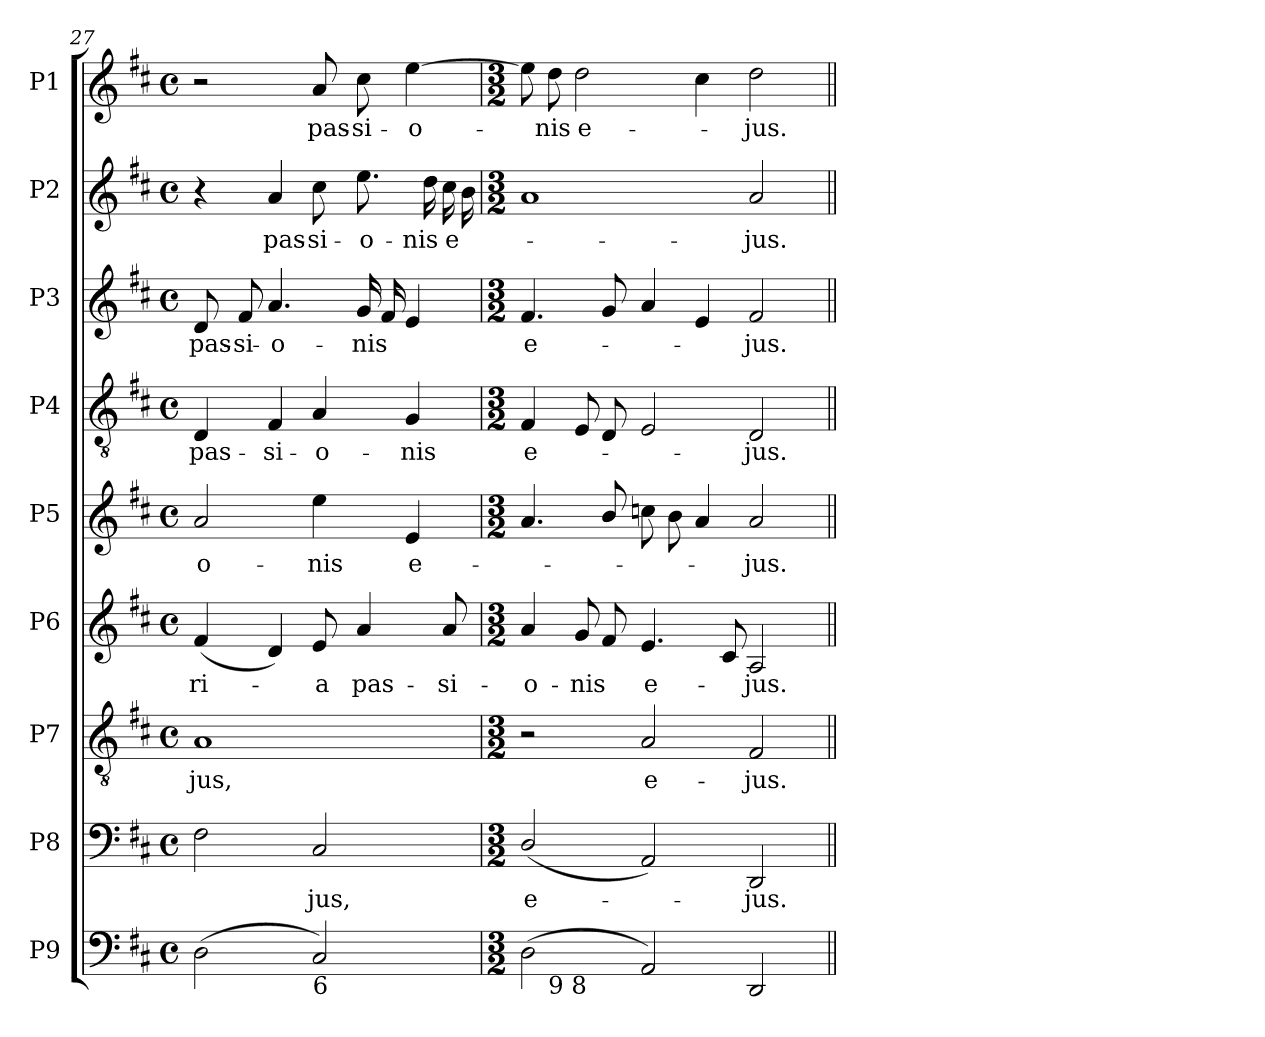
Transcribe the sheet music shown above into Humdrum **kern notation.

**kern	**kern	**text	**kern	**text	**kern	**text	**kern	**text	**kern	**text	**kern	**text	**kern	**text	**kern	**text
*part9	*part8	*part8	*part7	*part7	*part6	*part6	*part5	*part5	*part4	*part4	*part3	*part3	*part2	*part2	*part1	*part1
*staff9	*staff8	*staff8	*staff7	*staff7	*staff6	*staff6	*staff5	*staff5	*staff4	*staff4	*staff3	*staff3	*staff2	*staff2	*staff1	*staff1
*I"P9	*I"P8	*	*I"P7	*	*I"P6	*	*I"P5	*	*I"P4	*	*I"P3	*	*I"P2	*	*I"P1	*
*clefF4	*clefF4	*	*clefGv2	*	*clefG2	*	*clefG2	*	*clefGv2	*	*clefG2	*	*clefG2	*	*clefG2	*
*	*	*	*ITrd7c12	*	*	*	*	*	*ITrd7c12	*	*	*	*	*	*	*
*k[f#c#]	*k[f#c#]	*	*k[f#c#]	*	*k[f#c#]	*	*k[f#c#]	*	*k[f#c#]	*	*k[f#c#]	*	*k[f#c#]	*	*k[f#c#]	*
*D:	*D:	*	*D:	*	*D:	*	*D:	*	*D:	*	*D:	*	*D:	*	*D:	*
*M4/4	*M4/4	*	*M4/4	*	*M4/4	*	*M4/4	*	*M4/4	*	*M4/4	*	*M4/4	*	*M4/4	*
*met(c)	*met(c)	*	*met(c)	*	*met(c)	*	*met(c)	*	*met(c)	*	*met(c)	*	*met(c)	*	*met(c)	*
=27	=27	=27	=27	=27	=27	=27	=27	=27	=27	=27	=27	=27	=27	=27	=27	=27
!	!	!	!	!LO:LY:b:color=#000000	!	!	!	!	!	!	!	!	!	!	!	!
!	!	!	!	!	!	!LO:LY:b:color=#000000	!	!	!	!	!	!	!	!	!	!
!	!	!	!	!	!	!	!	!LO:LY:b:color=#000000	!	!	!	!	!	!	!	!
!	!	!	!	!	!	!	!	!	!	!LO:LY:b:color=#000000	!	!	!	!	!	!
!	!	!	!	!	!	!	!	!	!	!	!	!LO:LY:b:color=#000000	!	!	!	!
(2Di\	2F#i\	.	1AAi	-jus,	(4f#i/	-ri-	2ai/	-o-	4DDi/	pas-	8di/	pas-	4r	.	2r	.
!	!	!	!	!	!	!	!	!	!	!	!	!LO:LY:b:color=#000000	!	!	!	!
.	.	.	.	.	.	.	.	.	.	.	8f#i/	-si-	.	.	.	.
!	!	!	!	!	!	!	!	!	!	!LO:LY:b:color=#000000	!	!	!	!	!	!
!	!	!	!	!	!	!	!	!	!	!	!	!LO:LY:b:color=#000000	!	!	!	!
!	!	!	!	!	!	!	!	!	!	!	!	!	!	!LO:LY:b:color=#000000	!	!
.	.	.	.	.	4di/)	.	.	.	4FF#i/	-si-	4.ai/	-o-	4ai/	pas-	.	.
!	!	!LO:LY:b:color=#000000	!	!	!	!	!	!	!	!	!	!	!	!	!	!
!	!	!	!	!	!	!LO:LY:b:color=#000000	!	!	!	!	!	!	!	!	!	!
!	!	!	!	!	!	!	!	!LO:LY:b:color=#000000	!	!	!	!	!	!	!	!
!	!	!	!	!	!	!	!	!	!	!LO:LY:b:color=#000000	!	!	!	!	!	!
!	!	!	!	!	!	!	!	!	!	!	!	!	!	!LO:LY:b:color=#000000	!	!
!LO:TX:b:t=6	!	!	!	!	!	!	!	!	!	!	!	!	!	!	!	!
!	!	!	!	!	!	!	!	!	!	!	!	!	!	!	!	!LO:LY:b:color=#000000
2C#i/)	2C#i/	-jus,	.	.	8ei/	-a	4eei\	-nis	4AAi/	-o-	.	.	8cc#i\	-si-	8ai/	pas-
!	!	!	!	!	!	!LO:LY:b:color=#000000	!	!	!	!	!	!	!	!	!	!
!	!	!	!	!	!	!	!	!	!	!	!	!LO:LY:b:color=#000000	!	!	!	!
!	!	!	!	!	!	!	!	!	!	!	!	!	!	!LO:LY:b:color=#000000	!	!
!	!	!	!	!	!	!	!	!	!	!	!	!	!	!	!	!LO:LY:b:color=#000000
.	.	.	.	.	4ai/	pas-	.	.	.	.	16gi/	-nis	8.eei\	-o-	8cc#i\	-si-
.	.	.	.	.	.	.	.	.	.	.	16f#i/	.	.	.	.	.
!	!	!	!	!	!	!	!	!LO:LY:b:color=#000000	!	!	!	!	!	!	!	!
!	!	!	!	!	!	!	!	!	!	!LO:LY:b:color=#000000	!	!	!	!	!	!
!	!	!	!	!	!	!	!	!	!	!	!	!	!	!	!	!LO:LY:b:color=#000000
.	.	.	.	.	.	.	4ei/	e-	4GGi/	-nis	4ei/	.	.	.	[4eei\	-o-
!	!	!	!	!	!	!	!	!	!	!	!	!	!	!LO:LY:b:color=#000000	!	!
.	.	.	.	.	.	.	.	.	.	.	.	.	16ddi\	-nis	.	.
!	!	!	!	!	!	!LO:LY:b:color=#000000	!	!	!	!	!	!	!	!	!	!
!	!	!	!	!	!	!	!	!	!	!	!	!	!	!LO:LY:b:color=#000000	!	!
.	.	.	.	.	8ai/	-si-	.	.	.	.	.	.	16cc#i\	e-	.	.
.	.	.	.	.	.	.	.	.	.	.	.	.	16bi\	.	.	.
=28	=28	=28	=28	=28	=28	=28	=28	=28	=28	=28	=28	=28	=28	=28	=28	=28
*M3/2	*M3/2	*	*M3/2	*	*M3/2	*	*M3/2	*	*M3/2	*	*M3/2	*	*M3/2	*	*M3/2	*
!	!	!LO:LY:b:color=#000000	!	!	!	!	!	!	!	!	!	!	!	!	!	!
!	!	!	!	!	!	!LO:LY:b:color=#000000	!	!	!	!	!	!	!	!	!	!
!	!	!	!	!	!	!	!	!	!	!LO:LY:b:color=#000000	!	!	!	!	!	!
!	!	!	!	!	!	!	!	!	!	!	!	!LO:LY:b:color=#000000	!	!	!	!
*^	*	*	*	*	*	*	*	*	*	*	*	*	*	*	*	*
(2Di\	8ryy	(2Di/	e-	2r	.	4ai/	-o-	4.ai/	.	4FF#i/	e-	4.f#i/	e-	1ai	.	8eei\]	.
!	!LO:TX:b:t=9        8	!	!	!	!	!	!	!	!	!	!	!	!	!	!	!	!
!	!	!	!	!	!	!	!	!	!	!	!	!	!	!	!	!	!LO:LY:b:color=#000000
.	1ryy	.	.	.	.	.	.	.	.	.	.	.	.	.	.	8ddi\	-nis
!	!	!	!	!	!	!	!LO:LY:b:color=#000000	!	!	!	!	!	!	!	!	!	!
!	!	!	!	!	!	!	!	!	!	!	!	!	!	!	!	!	!LO:LY:b:color=#000000
.	.	.	.	.	.	8gi/	-nis	.	.	8EEi/	.	.	.	.	.	2ddi\	e-
.	.	.	.	.	.	8f#i/	.	8bi/	.	8DDi/	.	8gi/	.	.	.	.	.
!	!	!	!	!	!LO:LY:b:color=#000000	!	!	!	!	!	!	!	!	!	!	!	!
!	!	!	!	!	!	!	!LO:LY:b:color=#000000	!	!	!	!	!	!	!	!	!	!
2AAi/)	.	2AAi/)	.	2AAi/	e-	4.ei/	e-	8ccni\	.	2EEi/	.	4ai/	.	.	.	.	.
.	.	.	.	.	.	.	.	8bi\	.	.	.	.	.	.	.	.	.
.	.	.	.	.	.	.	.	4ai/	.	.	.	4ei/	.	.	.	4cc#i\	.
.	.	.	.	.	.	8c#i/	.	.	.	.	.	.	.	.	.	.	.
!	!	!	!LO:LY:b:color=#000000	!	!	!	!	!	!	!	!	!	!	!	!	!	!
!	!	!	!	!	!LO:LY:b:color=#000000	!	!	!	!	!	!	!	!	!	!	!	!
!	!	!	!	!	!	!	!LO:LY:b:color=#000000	!	!	!	!	!	!	!	!	!	!
!	!	!	!	!	!	!	!	!	!LO:LY:b:color=#000000	!	!	!	!	!	!	!	!
!	!	!	!	!	!	!	!	!	!	!	!LO:LY:b:color=#000000	!	!	!	!	!	!
!	!	!	!	!	!	!	!	!	!	!	!	!	!LO:LY:b:color=#000000	!	!	!	!
!	!	!	!	!	!	!	!	!	!	!	!	!	!	!	!LO:LY:b:color=#000000	!	!
!	!	!	!	!	!	!	!	!	!	!	!	!	!	!	!	!	!LO:LY:b:color=#000000
2DDi/	.	2DDi/	-jus.	2FF#i/	-jus.	2Ai/	-jus.	2ai/	-jus.	2DDi/	-jus.	2f#i/	-jus.	2ai/	-jus.	2ddi\	-jus.
.	4.ryy	.	.	.	.	.	.	.	.	.	.	.	.	.	.	.	.
*v	*v	*	*	*	*	*	*	*	*	*	*	*	*	*	*	*	*
=||	=||	=||	=||	=||	=||	=||	=||	=||	=||	=||	=||	=||	=||	=||	=||	=||
*-	*-	*-	*-	*-	*-	*-	*-	*-	*-	*-	*-	*-	*-	*-	*-	*-
